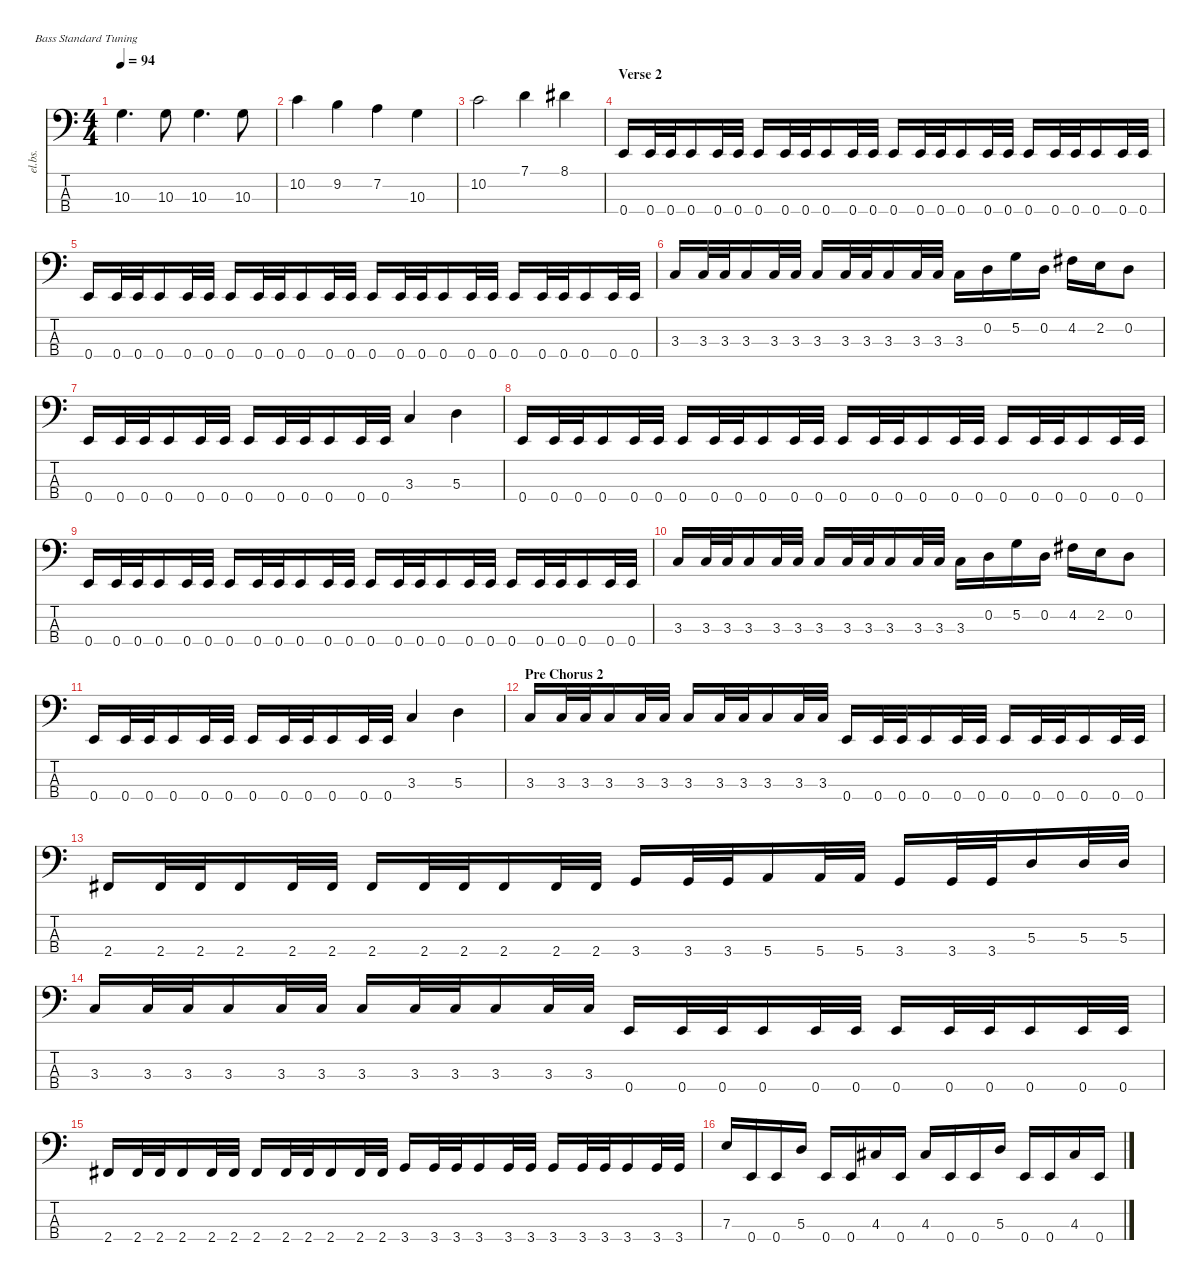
\defaultSystemsLayout 4
\hideDynamics
\bracketExtendMode nobrackets
\track ("Bass Guitar" "el.bs.") {instrument electricbasspick}
\staff {score tabs}
\tuning (G2 D2 A1 E1)
\ts (4 4)
\tempo 94
\clef f4
\ks c
10.3.4{d dy f} 10.3.8 10.3.4{d} 10.3.8 |
10.2.4 9.2.4 7.2.4 10.3.4 |
10.2.2 7.1.4 8.1{acc #}.4 |
\section ("" "Verse 2")
0.4.16 0.4.32 0.4.32 0.4.16 0.4.32 0.4.32 0.4.16 0.4.32 0.4.32 0.4.16 0.4.32 0.4.32 0.4.16 0.4.32 0.4.32 0.4.16 0.4.32 0.4.32 0.4.16 0.4.32 0.4.32 0.4.16 0.4.32 0.4.32 |
0.4.16 0.4.32 0.4.32 0.4.16 0.4.32 0.4.32 0.4.16 0.4.32 0.4.32 0.4.16 0.4.32 0.4.32 0.4.16 0.4.32 0.4.32 0.4.16 0.4.32 0.4.32 0.4.16 0.4.32 0.4.32 0.4.16 0.4.32 0.4.32 |
3.3.16 3.3.32 3.3.32 3.3.16 3.3.32 3.3.32 3.3.16 3.3.32 3.3.32 3.3.16 3.3.32 3.3.32 3.3.16 0.2.16 5.2.16 0.2.16 4.2{acc #}.16 2.2.16 0.2.8 |
0.4.16 0.4.32 0.4.32 0.4.16 0.4.32 0.4.32 0.4.16 0.4.32 0.4.32 0.4.16 0.4.32 0.4.32 3.3.4 5.3.4 |
0.4.16 0.4.32 0.4.32 0.4.16 0.4.32 0.4.32 0.4.16 0.4.32 0.4.32 0.4.16 0.4.32 0.4.32 0.4.16 0.4.32 0.4.32 0.4.16 0.4.32 0.4.32 0.4.16 0.4.32 0.4.32 0.4.16 0.4.32 0.4.32 |
0.4.16 0.4.32 0.4.32 0.4.16 0.4.32 0.4.32 0.4.16 0.4.32 0.4.32 0.4.16 0.4.32 0.4.32 0.4.16 0.4.32 0.4.32 0.4.16 0.4.32 0.4.32 0.4.16 0.4.32 0.4.32 0.4.16 0.4.32 0.4.32 |
3.3.16 3.3.32 3.3.32 3.3.16 3.3.32 3.3.32 3.3.16 3.3.32 3.3.32 3.3.16 3.3.32 3.3.32 3.3.16 0.2.16 5.2.16 0.2.16 4.2{acc #}.16 2.2.16 0.2.8 |
0.4.16 0.4.32 0.4.32 0.4.16 0.4.32 0.4.32 0.4.16 0.4.32 0.4.32 0.4.16 0.4.32 0.4.32 3.3.4 5.3.4 |
\section ("" "Pre Chorus 2")
3.3.16 3.3.32 3.3.32 3.3.16 3.3.32 3.3.32 3.3.16 3.3.32 3.3.32 3.3.16 3.3.32 3.3.32 0.4.16 0.4.32 0.4.32 0.4.16 0.4.32 0.4.32 0.4.16 0.4.32 0.4.32 0.4.16 0.4.32 0.4.32 |
2.4{acc #}.16 2.4{acc #}.32 2.4{acc #}.32 2.4{acc #}.16 2.4{acc #}.32 2.4{acc #}.32 2.4{acc #}.16 2.4{acc #}.32 2.4{acc #}.32 2.4{acc #}.16 2.4{acc #}.32 2.4{acc #}.32 3.4.16 3.4.32 3.4.32 5.4.16 5.4.32 5.4.32 3.4.16 3.4.32 3.4.32 5.3.16 5.3.32 5.3.32 |
3.3.16 3.3.32 3.3.32 3.3.16 3.3.32 3.3.32 3.3.16 3.3.32 3.3.32 3.3.16 3.3.32 3.3.32 0.4.16 0.4.32 0.4.32 0.4.16 0.4.32 0.4.32 0.4.16 0.4.32 0.4.32 0.4.16 0.4.32 0.4.32 |
2.4{acc #}.16 2.4{acc #}.32 2.4{acc #}.32 2.4{acc #}.16 2.4{acc #}.32 2.4{acc #}.32 2.4{acc #}.16 2.4{acc #}.32 2.4{acc #}.32 2.4{acc #}.16 2.4{acc #}.32 2.4{acc #}.32 3.4.16 3.4.32 3.4.32 3.4.16 3.4.32 3.4.32 3.4.16 3.4.32 3.4.32 3.4.16 3.4.32 3.4.32 |
7.3.16 0.4.16 0.4.16 5.3.16 0.4.16 0.4.16 4.3{acc #}.16 0.4.16 4.3{acc #}.16 0.4.16 0.4.16 5.3.16 0.4.16 0.4.16 4.3{acc #}.16 0.4.16
